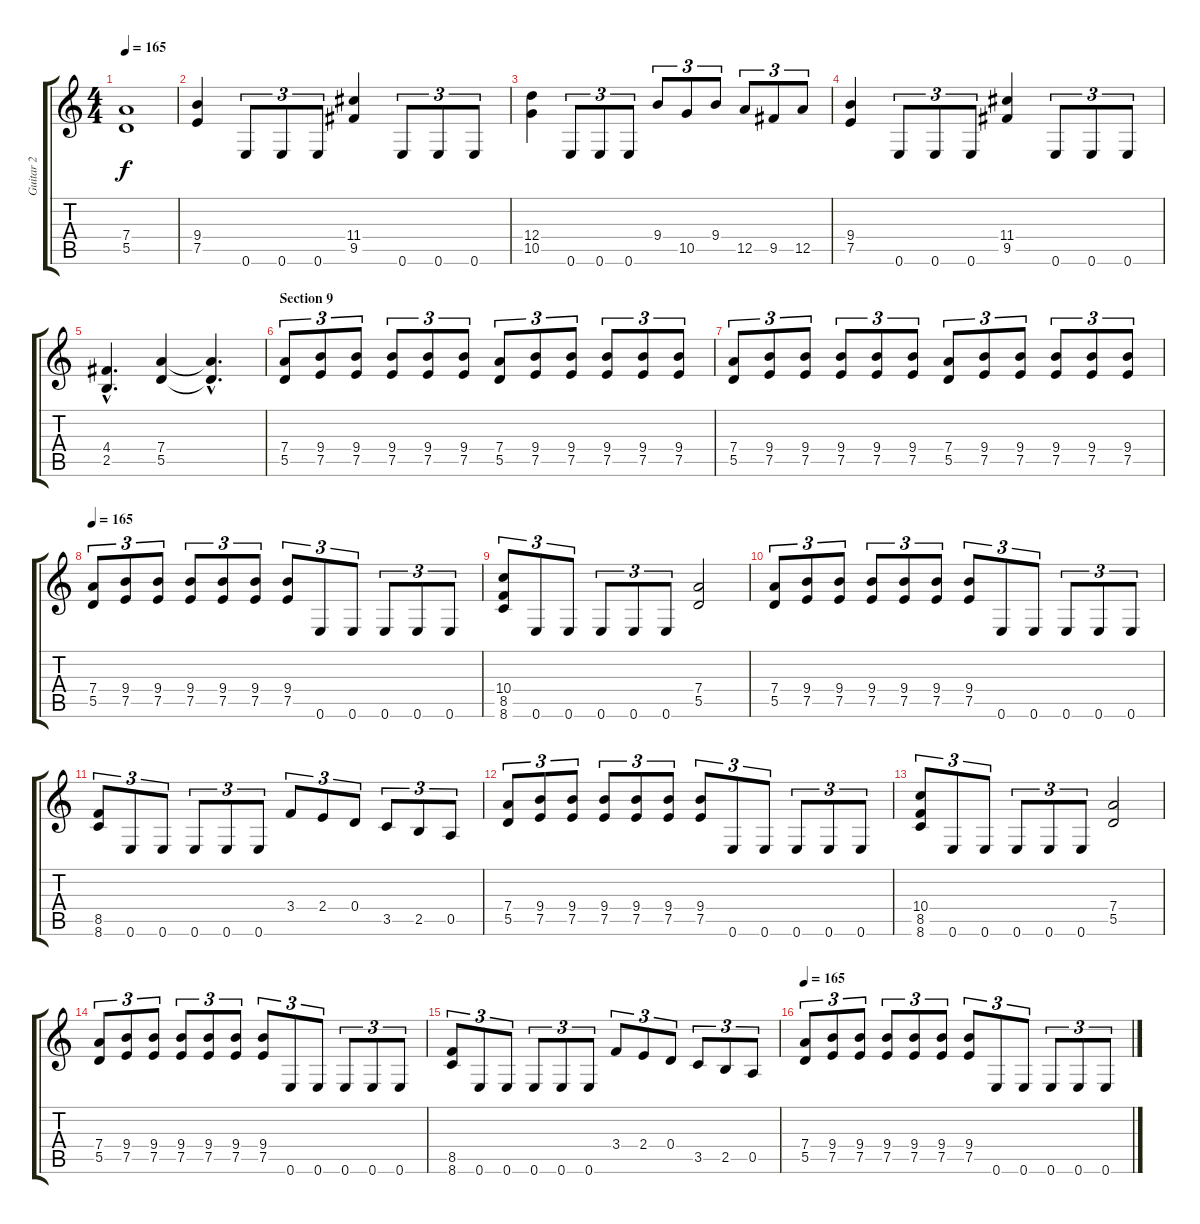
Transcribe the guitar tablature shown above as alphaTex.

\track ("Guitar 2" "Guitar 2") {instrument distortionguitar}
\staff {score tabs}
\tuning (E4 B3 G3 D3 A2 E2) {hide}
\ts (4 4)
\tempo 165
\clef g2
\ks c
(7.4 5.5).1{dy f} |
(9.4 7.5).4 0.6.8{tu (3 2)} 0.6.8{tu (3 2)} 0.6.8{tu (3 2)} (11.4 9.5).4 0.6.8{tu (3 2)} 0.6.8{tu (3 2)} 0.6.8{tu (3 2)} |
(12.4 10.5).4 0.6.8{tu (3 2)} 0.6.8{tu (3 2)} 0.6.8{tu (3 2)} 9.4.8{tu (3 2)} 10.5.8{tu (3 2)} 9.4.8{tu (3 2)} 12.5.8{tu (3 2)} 9.5.8{tu (3 2)} 12.5.8{tu (3 2)} |
(9.4 7.5).4 0.6.8{tu (3 2)} 0.6.8{tu (3 2)} 0.6.8{tu (3 2)} (11.4 9.5).4 0.6.8{tu (3 2)} 0.6.8{tu (3 2)} 0.6.8{tu (3 2)} |
(4.4{hac} 2.5{hac}).4{d} (7.4 5.5).4 (7.4{hac t} 5.5{hac t}).4{d} |
\section ("" "Section 9")
(7.4 5.5).8{tu (3 2) balance 0} (9.4 7.5).8{tu (3 2)} (9.4 7.5).8{tu (3 2)} (9.4 7.5).8{tu (3 2)} (9.4 7.5).8{tu (3 2)} (9.4 7.5).8{tu (3 2)} (7.4 5.5).8{tu (3 2)} (9.4 7.5).8{tu (3 2)} (9.4 7.5).8{tu (3 2)} (9.4 7.5).8{tu (3 2)} (9.4 7.5).8{tu (3 2)} (9.4 7.5).8{tu (3 2)} |
(7.4 5.5).8{tu (3 2) balance 16} (9.4 7.5).8{tu (3 2)} (9.4 7.5).8{tu (3 2)} (9.4 7.5).8{tu (3 2)} (9.4 7.5).8{tu (3 2)} (9.4 7.5).8{tu (3 2)} (7.4 5.5).8{tu (3 2)} (9.4 7.5).8{tu (3 2)} (9.4 7.5).8{tu (3 2)} (9.4 7.5).8{tu (3 2)} (9.4 7.5).8{tu (3 2)} (9.4 7.5).8{tu (3 2)} |
\tempo 165
(7.4 5.5).8{tu (3 2) balance 8} (9.4 7.5).8{tu (3 2)} (9.4 7.5).8{tu (3 2)} (9.4 7.5).8{tu (3 2)} (9.4 7.5).8{tu (3 2)} (9.4 7.5).8{tu (3 2)} (9.4 7.5).8{tu (3 2)} 0.6.8{tu (3 2)} 0.6.8{tu (3 2)} 0.6.8{tu (3 2)} 0.6.8{tu (3 2)} 0.6.8{tu (3 2)} |
(10.4 8.5 8.6).8{tu (3 2)} 0.6.8{tu (3 2)} 0.6.8{tu (3 2)} 0.6.8{tu (3 2)} 0.6.8{tu (3 2)} 0.6.8{tu (3 2)} (7.4 5.5).2 |
(7.4 5.5).8{tu (3 2)} (9.4 7.5).8{tu (3 2)} (9.4 7.5).8{tu (3 2)} (9.4 7.5).8{tu (3 2)} (9.4 7.5).8{tu (3 2)} (9.4 7.5).8{tu (3 2)} (9.4 7.5).8{tu (3 2)} 0.6.8{tu (3 2)} 0.6.8{tu (3 2)} 0.6.8{tu (3 2)} 0.6.8{tu (3 2)} 0.6.8{tu (3 2)} |
(8.5 8.6).8{tu (3 2)} 0.6.8{tu (3 2)} 0.6.8{tu (3 2)} 0.6.8{tu (3 2)} 0.6.8{tu (3 2)} 0.6.8{tu (3 2)} 3.4.8{tu (3 2)} 2.4.8{tu (3 2)} 0.4.8{tu (3 2)} 3.5.8{tu (3 2)} 2.5.8{tu (3 2)} 0.5.8{tu (3 2)} |
(7.4 5.5).8{tu (3 2)} (9.4 7.5).8{tu (3 2)} (9.4 7.5).8{tu (3 2)} (9.4 7.5).8{tu (3 2)} (9.4 7.5).8{tu (3 2)} (9.4 7.5).8{tu (3 2)} (9.4 7.5).8{tu (3 2)} 0.6.8{tu (3 2)} 0.6.8{tu (3 2)} 0.6.8{tu (3 2)} 0.6.8{tu (3 2)} 0.6.8{tu (3 2)} |
(10.4 8.5 8.6).8{tu (3 2)} 0.6.8{tu (3 2)} 0.6.8{tu (3 2)} 0.6.8{tu (3 2)} 0.6.8{tu (3 2)} 0.6.8{tu (3 2)} (7.4 5.5).2 |
(7.4 5.5).8{tu (3 2)} (9.4 7.5).8{tu (3 2)} (9.4 7.5).8{tu (3 2)} (9.4 7.5).8{tu (3 2)} (9.4 7.5).8{tu (3 2)} (9.4 7.5).8{tu (3 2)} (9.4 7.5).8{tu (3 2)} 0.6.8{tu (3 2)} 0.6.8{tu (3 2)} 0.6.8{tu (3 2)} 0.6.8{tu (3 2)} 0.6.8{tu (3 2)} |
(8.5 8.6).8{tu (3 2)} 0.6.8{tu (3 2)} 0.6.8{tu (3 2)} 0.6.8{tu (3 2)} 0.6.8{tu (3 2)} 0.6.8{tu (3 2)} 3.4.8{tu (3 2)} 2.4.8{tu (3 2)} 0.4.8{tu (3 2)} 3.5.8{tu (3 2)} 2.5.8{tu (3 2)} 0.5.8{tu (3 2)} |
\tempo 165
(7.4 5.5).8{tu (3 2)} (9.4 7.5).8{tu (3 2)} (9.4 7.5).8{tu (3 2)} (9.4 7.5).8{tu (3 2)} (9.4 7.5).8{tu (3 2)} (9.4 7.5).8{tu (3 2)} (9.4 7.5).8{tu (3 2)} 0.6.8{tu (3 2)} 0.6.8{tu (3 2)} 0.6.8{tu (3 2)} 0.6.8{tu (3 2)} 0.6.8{tu (3 2)}
